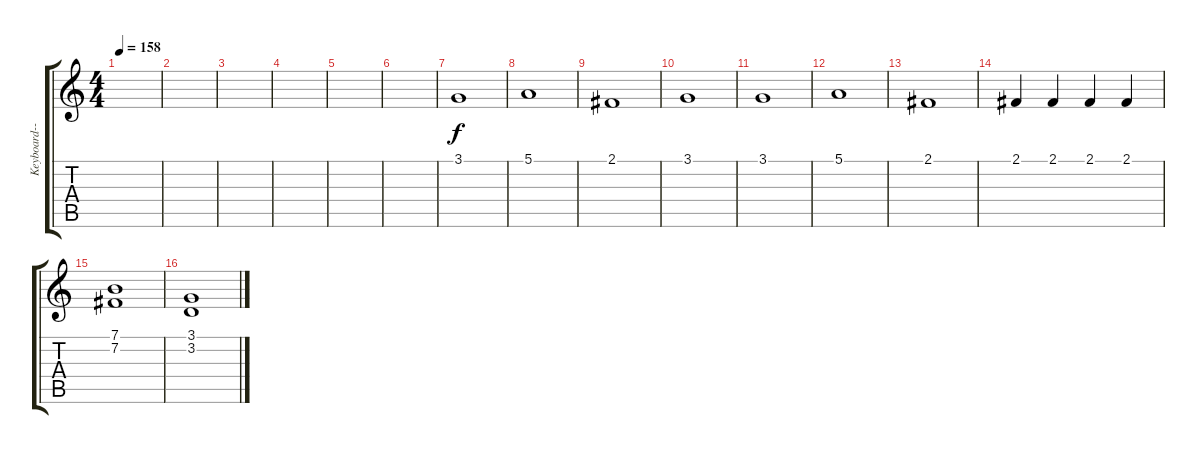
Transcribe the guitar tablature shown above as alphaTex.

\track ("" "Keyboard--") {instrument stringensemble1}
\staff {score tabs}
\tuning (E4 B3 G3 D3 A2 E2) {hide}
\ts (4 4)
\tempo 158
\clef g2
\ks c
|
|
|
|
|
|
3.1.1 |
5.1.1 |
2.1.1 |
3.1.1 |
3.1.1 |
5.1.1 |
2.1.1 |
2.1.4 2.1.4 2.1.4 2.1.4 |
(7.1 7.2).1 |
(3.1 3.2).1
